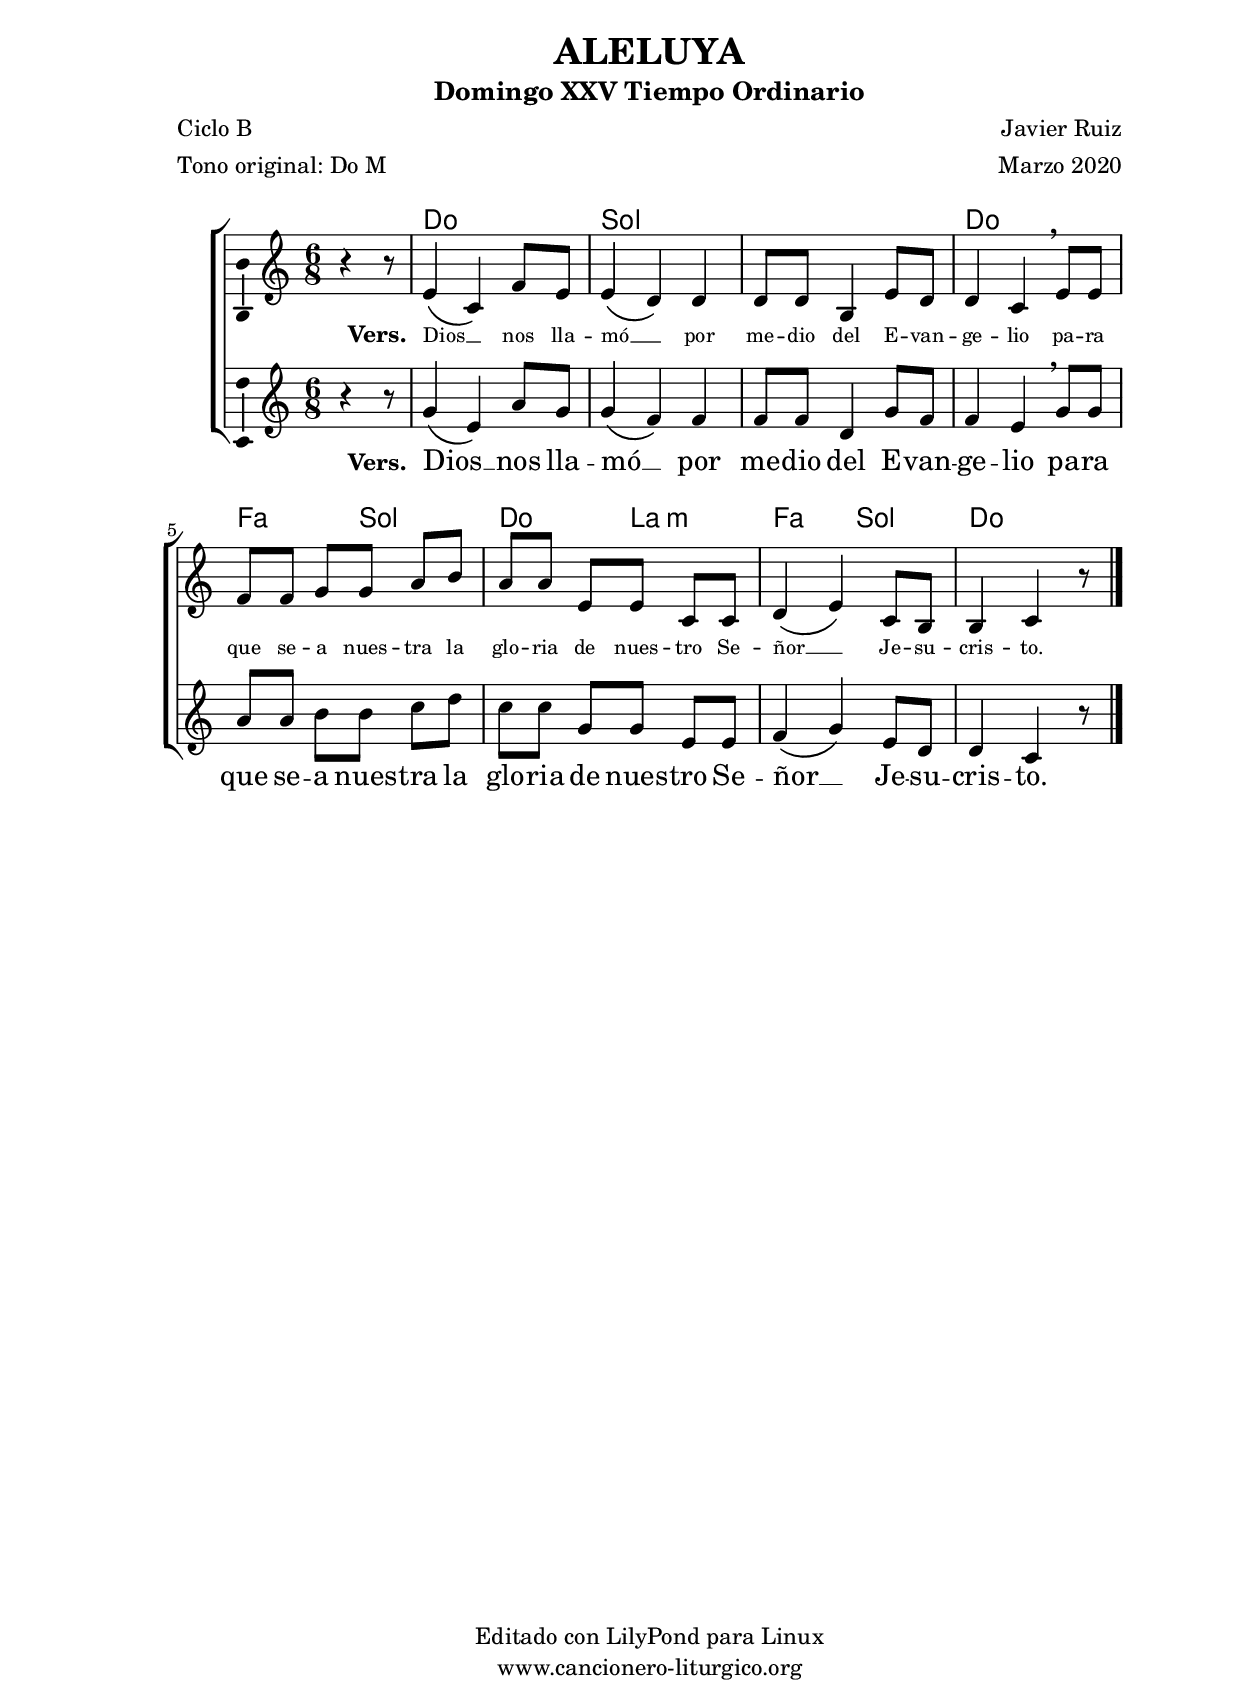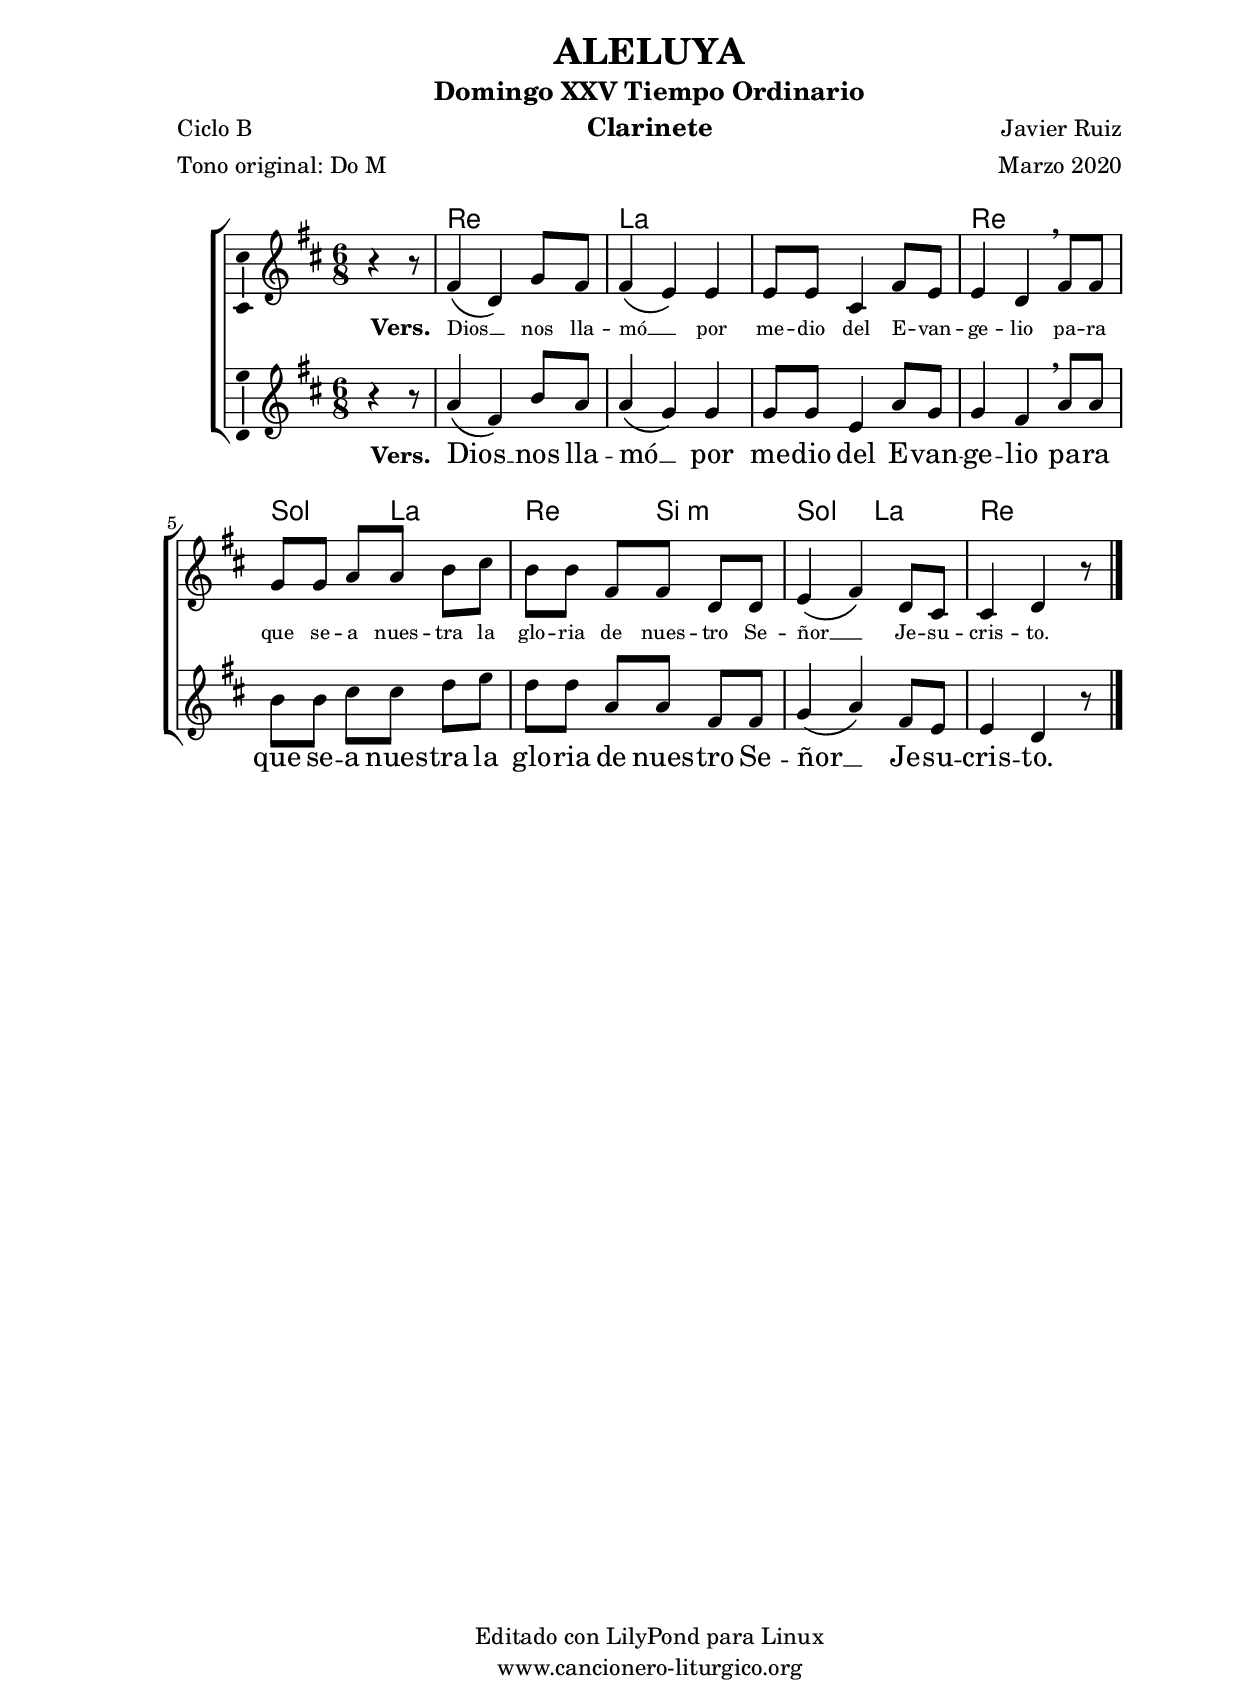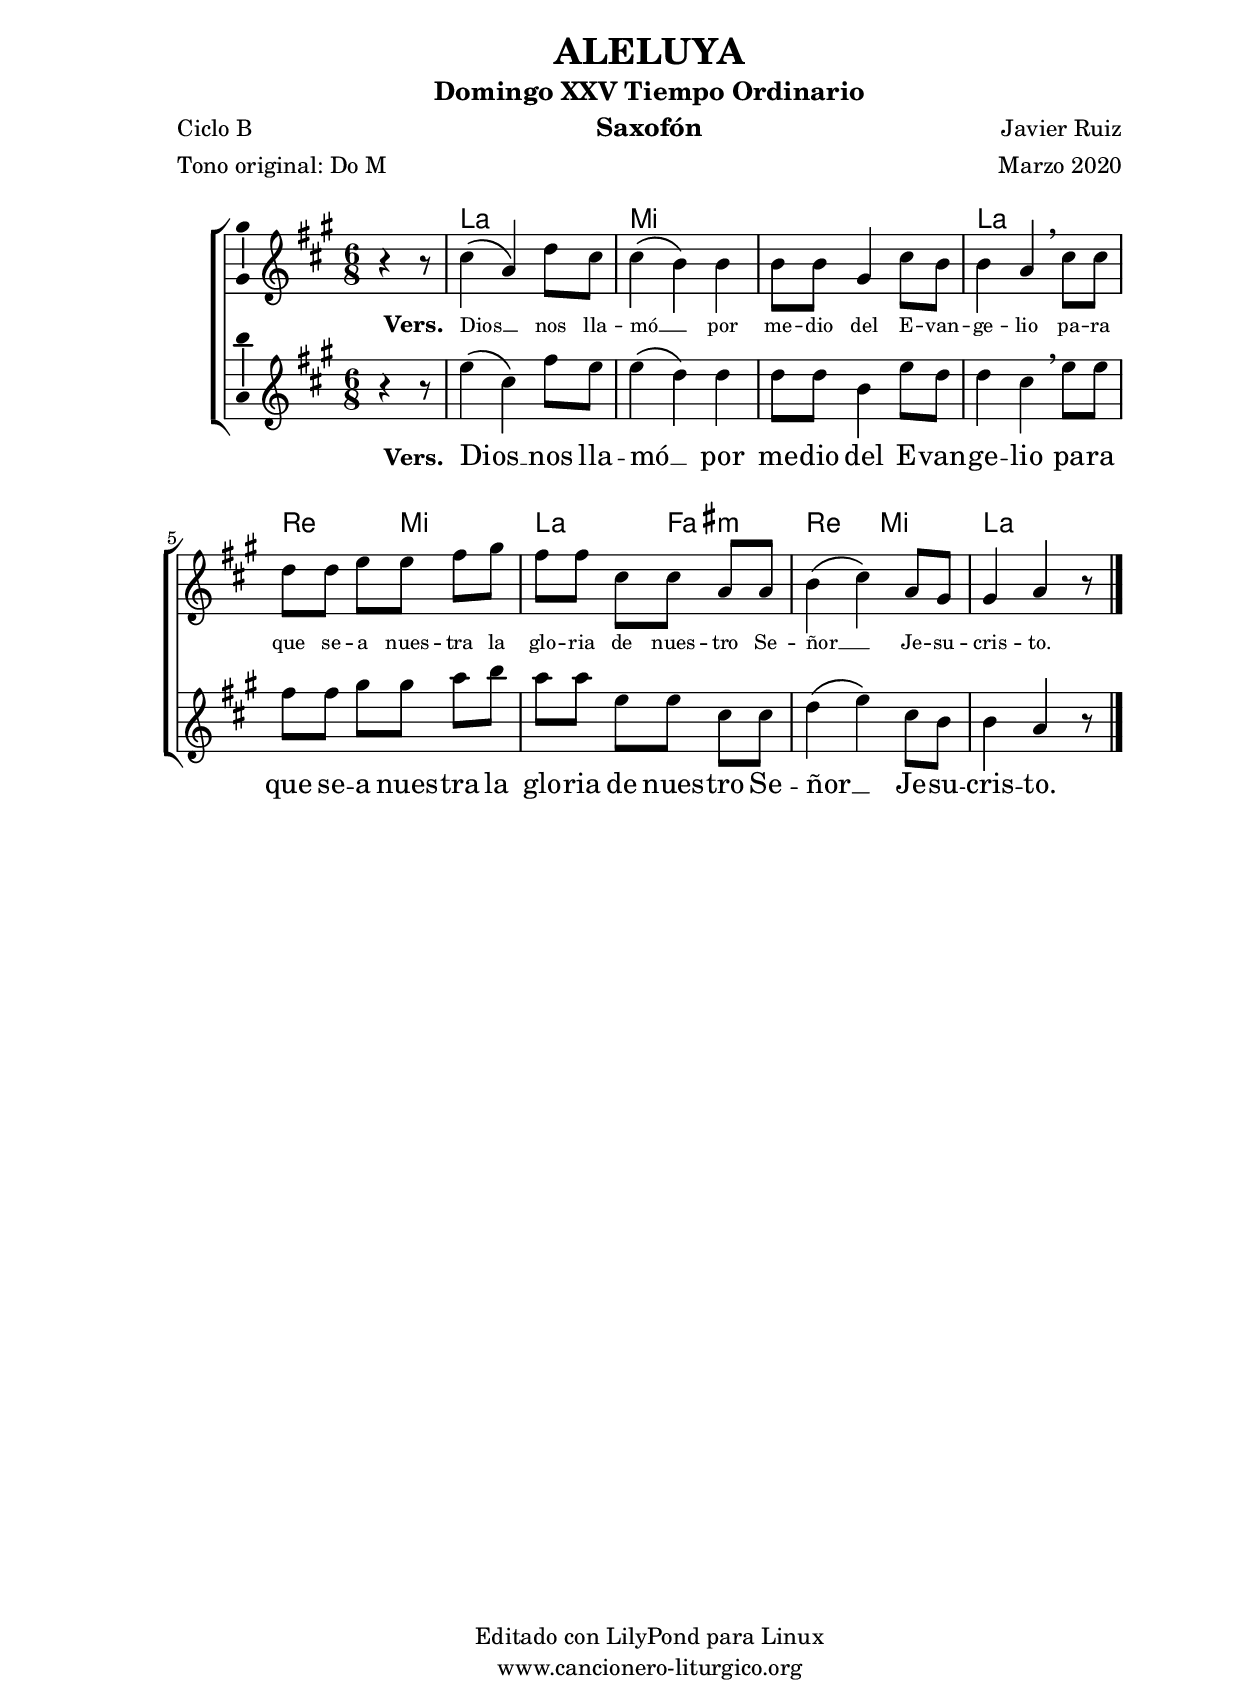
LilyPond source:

%
%para convertir .midi en .wav:
%timidity filename.midi -Ow -o finename.wav
%
%
%Para convertir de .wav a .mp3:
%lame -h -m j filename.wav
%
%
%para escuchar el midi:
%timidity nombrefichero.midi
%


%versión de lilypond para la que se ha escrito esta partitura:
\version "2.16.0"

	%Tamaño papel
	#(set-default-paper-size "a4")
	%Tamaño partitura
	#(set-global-staff-size 20)
	%No responde al pulsar sobre una nota
	#(ly:set-option 'point-and-click #f)

%parámetros del encabezamiento:
\header {
	title = "ALELUYA"
	subtitle = "Domingo XXV Tiempo Ordinario"
	composer = "Javier Ruiz"
	poet = "Ciclo B"
	meter = "Tono original: Do M"
	arranger = "Marzo 2020"
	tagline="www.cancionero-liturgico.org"
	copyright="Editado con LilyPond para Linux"
	tiempo = "Ordinario"
	usos = "Aleluya"
	letra = "Aleluya. Dios nos llamó por medio del Evangelio para que sea nuestra la gloria de nuestro Señor Jesucristo."
	}

%parámetros asociados al papel:
\paper  {
	oddHeaderMarkup = \markup {\fill-line { \on-the-fly #not-first-page \fromproperty #'header:title \on-the-fly #not-first-page \fromproperty #'header:composer }}
	evenHeaderMarkup = \markup {\fill-line { \fromproperty #'header:composer \fromproperty #'header:title }}
	#(set-paper-size "a4")
	print-page-number = ##f
	first-page-number = 1
	print-first-page-number = ##f
%	head-separation = 3.0 \cm
	top-margin = 1.5 \cm
%	top-margin = 2.0 \cm
%%%	bottom-margin = 0.5\cm
	bottom-margin = 0.2\cm
	left-margin = 3.0 \cm
	line-width = 16.0 \cm 
	indent = 8\mm
	interscoreline = 2.\mm
	between-system-space = 15\mm
%	para que las partituras no llenen la hoja:
	ragged-bottom = ##t
%	idem para la última hoja:
	ragged-last-bottom = ##f
%	para que las partituras llenen el ancho del papel:
	ragged-last = ##f
	after-title-space = 2.5 \cm
%page-count=2
system-count=2

	%Flexible Vertical Spacing
%	markup-markup-spacing =
%	#'((basic-distance . 15) (minimum-distance . 15) (padding . 3))
	markup-system-spacing =
	#'((basic-distance . 15) (minimum-distance . 15) (padding . 3))
	system-system-spacing =
	#'((basic-distance . 15) (minimum-distance . 15) (padding . 3))
	score-system-spacing =
	#'((basic-distance . 15) (minimum-distance . 15) (padding . 5))
%	top-system-spacing = % header
%	#'((basic-distance . 8) (minimum-distance . 0) (padding . 0))
%	top-markup-spacing =
%	#'((basic-distance . 20) (minimum-distance . 20) (padding . 0))
	last-bottom-spacing = % footer
	#'((basic-distance . 5) (minimum-distance . 5) (padding . 0))
%	score-markup-spacing =
%	#'((basic-distance . 16) (minimum-distance . 13) (padding . 0))

	}


%parámetros que afectan a toda la partitura:
global =  {
	%clave de sol (G):
	\clef G
	%armadura:
%	\transpose ees f
	\key c \major
	\tempo 4.=60
	\set Score.tempoHideNote = ##t
	}


acordes = {
	\italianChords
	\chordmode {
%	\transpose ees f
{

s4.
c4. c g g g g c c f g c a:m f g c c4

	}
	}
}


melodiatrompeta = 
%	\transpose ees f
{

	\relative c''{
	\time 6/8

\partial4.
r4.
r2.
r8 g16 a b c d4.
r2.
r8 c16 d e f g4.
r2.
r8 c,16 b a g a4.
r2.
r8 c16 d c b c4

}
	\bar "|."
	}


melodiatres = 
%	\transpose ees f
{

	\relative c'{
	\time 6/8

\partial4.
r4 r8
e4 \(c4\) f8 e
e4 \(d4\) \noBeam d4
d8 d b4 e8 d
d4 c4 \breathe e8 e8
f8 f g8 [g] a8 b
a8 a e8 [e] c8 c
d4 \(e4\) c8 b
b4 c4 r8

}

	\bar "|."
	}


melodiabajo = 
%	\transpose ees f
{

	%clave de fa (F):
	\clef F

	\relative c{
	\time 6/8

\partial4.
r4.
c4 c8 c4.
g4 g8 g4.
g4 g8 g4.
c4 c8 c4.
f4 f8 g4 g8
c,4 c8 a4 a8
f'4 f8 g4 g8
c,4 c8 c4

}

	\bar "|."
	}


melodia = 
%	\transpose ees f
{

	\relative c'{
	\time 6/8

\partial4.
r4 r8
g'4 \(e4\) a8 g
g4 \(f4\) \noBeam f4
f8 [f] d4 \noBeam g8 [f]
f4 e4 \breathe g8 [g]
a8 a b [b] \noBeam c8 [d]
c8 c g [g] e8 [e]
f4 \(g4\) e8 d
d4 c4 r8

}

	\bar "|."
	}


texto = \lyricmode {
\set stanza =#"Vers. "
Dios __ _ nos lla -- mó __ _
por me -- dio del E -- van -- ge -- lio
pa -- ra que se -- a nues -- tra la glo -- ria
de nues -- tro Se -- ñor __ _ Je -- su -- cris -- to.
	}

textotres = \lyricmode {
\override LyricText #'font-size = #-1
\set stanza =#"Vers. "
Dios __ _ nos lla -- mó __ _
por me -- dio del E -- van -- ge -- lio
pa -- ra que se -- a nues -- tra la glo -- ria
de nues -- tro Se -- ñor __ _ Je -- su -- cris -- to.
	}


acordesStaff = \context ChordNames = acordesStaff <<
	\set chordChanges = ##t
	\acordes
	>>

voztrompetaStaff = \context Voice = voztrompetaStaff
<<
	\override Staff.StaffSymbol #'staff-space = #(magstep -0.35)
	\set Staff.midiInstrument = #"trumpet"
	\set Staff.midiMinimumVolume = #0.4
	\set Staff.midiMaximumVolume = #0.6
	\global
	\melodiatrompeta
	>>

voztresStaff = \context Voice = voztresStaff
\with {\consists "Ambitus_engraver"}
<<
%	\override Staff.StaffSymbol #'staff-space = #(magstep -0.35)
	\set Staff.midiInstrument = #"violin"
	\set Staff.midiMinimumVolume = #0.6
	\set Staff.midiMaximumVolume = #0.8
	\global
	\relative c' \melodiatres
	>>

vozStaff = \context Voice = vozStaff
\with {\consists "Ambitus_engraver"}
<<
%	\set Staff.instrumentName = ""
%	\set Staff.shortInstrumentName = ""
%	\set Staff.midiInstrument = #"clarinet"
%	\set Staff.midiInstrument = #"cello"
	\set Staff.midiInstrument = #"flute"
%	\set Staff.midiInstrument = #"electric guitar (jazz)"
%	\set Staff.midiInstrument = #"english horn"
%	\set Staff.midiInstrument = #"violin"
%	\set Staff.midiInstrument = #"glockenspiel"
	\set Staff.midiMinimumVolume = #0.8
	\set Staff.midiMaximumVolume = #1.0
	\global
	\melodia
	>>

vozbajoStaff = \context Voice = vozbajoStaff
<<
	\override Staff.StaffSymbol #'staff-space = #(magstep -0.35)
	\set Staff.midiInstrument = #"english horn"
	\set Staff.midiMinimumVolume = #0.6
	\set Staff.midiMaximumVolume = #0.8
	\global
	\melodiabajo
	>>

textoStaff = \context Lyrics = textoStaff <<
	\lyricsto vozStaff \texto
	>>

textotresStaff = \context Lyrics = textotresStaff <<
	\lyricsto voztresStaff \textotres
	>>


\book {
	\score {
		<<
		\context ChoirStaff {
%			\override StaffGroup.SystemStartBracket #'collapse-height = #1
%			\override Score.SystemStartBar #'collapse-height = #1
			<<
			\acordesStaff
%			\voztrompetaStaff
			\voztresStaff
			\textotresStaff
			\vozStaff
			\textoStaff
%			\vozbajoStaff
			>>
			}
		>>
		\layout {
	    		\context {
				\Lyrics
				\override LyricText #'font-size = #2
				}
	   		 \context {
				\Score
				\override StaffSymbol #'staff-space = #(magstep +3)
				}
			}
		}
	\score {
		\unfoldRepeats
		<<
		\context ChoirStaff {
			<<
			\acordesStaff
			\voztrompetaStaff
			\voztresStaff
			\vozStaff
			\vozbajoStaff
			>>
			}
		>>
		\midi {
	  		\context {
	  			\Score
				tempoWholesPerMinute = #(ly:make-moment 70 4)
				}
			}
		}
	}


%Partitura para clarinete
#(define output-suffix "C")
\book {
	\header{
		instrument = "Clarinete"
		}
	\score {
		<<
		\context ChoirStaff {
%			\override StaffGroup.SystemStartBracket #'collapse-height = #1
%			\override Score.SystemStartBar #'collapse-height = #1
\transpose c d
			<<
			\acordesStaff
%			\voztrompetaStaff
			\voztresStaff
			\textotresStaff
			\vozStaff
			\textoStaff
%			\vozbajoStaff
			>>
			}
		>>
		\layout {
	    		\context {
				\Lyrics
				\override LyricText #'font-size = #2
				}
	   		 \context {
				\Score
				\override StaffSymbol #'staff-space = #(magstep +3)
				}
			}
		}
	}


%Partitura para saxofón
#(define output-suffix "S")
\book {
	\header{
		instrument = "Saxofón"
		}
	\score {
		<<
		\context ChoirStaff {
%			\override StaffGroup.SystemStartBracket #'collapse-height = #1
%			\override Score.SystemStartBar #'collapse-height = #1
\transpose c a
			<<
			\acordesStaff
%			\voztrompetaStaff
			\voztresStaff
			\textotresStaff
			\vozStaff
			\textoStaff
%			\vozbajoStaff
			>>
			}
		>>
		\layout {
	    		\context {
				\Lyrics
				\override LyricText #'font-size = #2
				}
	   		 \context {
				\Score
				\override StaffSymbol #'staff-space = #(magstep +3)
				}
			}
		}
	}


